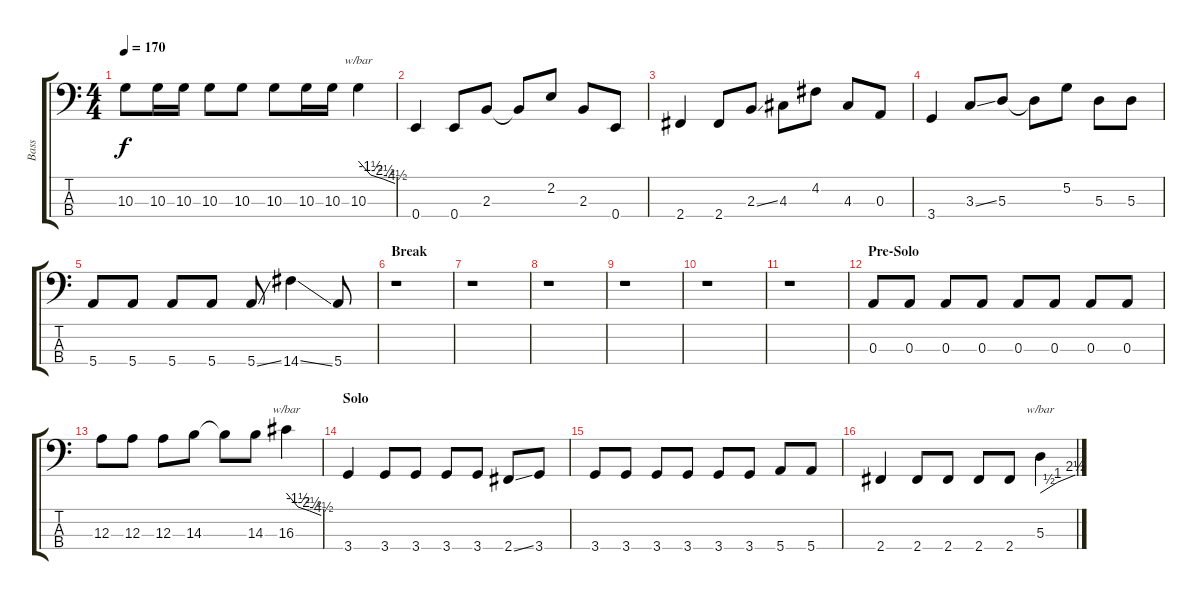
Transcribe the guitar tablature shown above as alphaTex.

\track ("Bass" "Bass") {instrument electricbasspick}
\staff {score tabs}
\tuning (G2 D2 A1 E1) {hide}
\ts (4 4)
\tempo 170
\clef f4
\ks c
10.3.8{dy f} 10.3.16 10.3.16 10.3.8 10.3.8 10.3.8 10.3.16 10.3.16 10.3.4{tbe (custom default 0 0 20 -6 40 -10 60 -18)} |
0.4.4 0.4.8 2.3.8 2.3{t}.8 2.2.8 2.3.8 0.4.8 |
2.4.4 2.4.8 2.3{ss}.8 4.3.8 4.2.8 4.3.8 0.3.8 |
3.4.4 3.3{ss}.8 5.3.8 5.3{t}.8 5.2.8 5.3.8 5.3.8 |
5.4.8 5.4.8 5.4.8 5.4.8 5.4{ss}.8 14.4{ss}.4 5.4.8 |
\section ("" "Break")
r.1 |
r.1 |
r.1 |
r.1 |
r.1 |
r.1 |
\section ("" "Pre-Solo")
0.3.8 0.3.8 0.3.8 0.3.8 0.3.8 0.3.8 0.3.8 0.3.8 |
12.3.8 12.3.8 12.3.8 14.3.8 14.3{t}.8 14.3.8 16.3.4{tbe (custom default 0 0 20 -6 40 -10 60 -18)} |
\section ("" "Solo")
3.4.4 3.4.8 3.4.8 3.4.8 3.4.8 2.4{ss}.8 3.4.8 |
3.4.8 3.4.8 3.4.8 3.4.8 3.4.8 3.4.8 5.4.8 5.4.8 |
2.4.4 2.4.8 2.4.8 2.4.8 2.4.8 5.3.4{tbe (custom default 0 0 15 2 30 4 60 10)}
